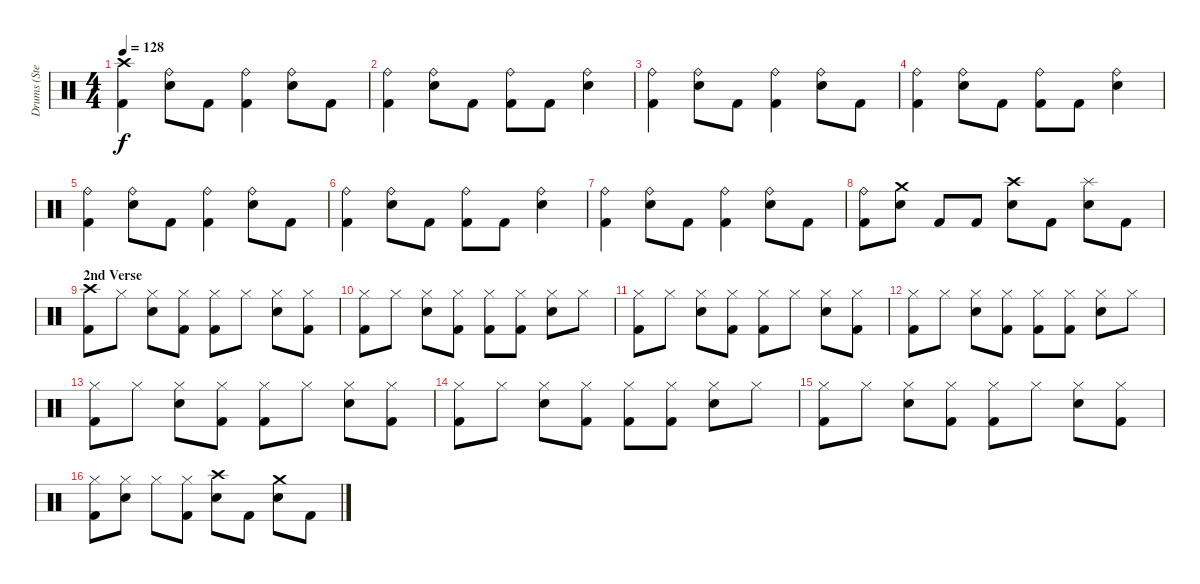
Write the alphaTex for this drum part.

\track ("Drums (Steven)" "Drums (Ste") {instrument percussion}
\staff {score}
\articulation defaults
\ts (4 4)
\tempo 128
\clef neutral
\ks c
("Crash high (hit)" "Kick (hit) 2").4{dy f} ("Ride (bell)" "Snare (hit) 2").8 "Kick (hit) 2".8 ("Ride (bell)" "Kick (hit) 2").4 ("Ride (bell)" "Snare (hit) 2").8 "Kick (hit) 2".8 |
("Ride (bell)" "Kick (hit) 2").4 ("Ride (bell)" "Snare (hit) 2").8 "Kick (hit) 2".8 ("Ride (bell)" "Kick (hit) 2").8 "Kick (hit) 2".8 ("Ride (bell)" "Snare (hit) 2").4 |
("Ride (bell)" "Kick (hit) 2").4 ("Ride (bell)" "Snare (hit) 2").8 "Kick (hit) 2".8 ("Ride (bell)" "Kick (hit) 2").4 ("Ride (bell)" "Snare (hit) 2").8 "Kick (hit) 2".8 |
("Ride (bell)" "Kick (hit) 2").4 ("Ride (bell)" "Snare (hit) 2").8 "Kick (hit) 2".8 ("Ride (bell)" "Kick (hit) 2").8 "Kick (hit) 2".8 ("Ride (bell)" "Snare (hit) 2").4 |
("Ride (bell)" "Kick (hit) 2").4 ("Ride (bell)" "Snare (hit) 2").8 "Kick (hit) 2".8 ("Ride (bell)" "Kick (hit) 2").4 ("Ride (bell)" "Snare (hit) 2").8 "Kick (hit) 2".8 |
("Ride (bell)" "Kick (hit) 2").4 ("Ride (bell)" "Snare (hit) 2").8 "Kick (hit) 2".8 ("Ride (bell)" "Kick (hit) 2").8 "Kick (hit) 2".8 ("Ride (bell)" "Snare (hit) 2").4 |
("Ride (bell)" "Kick (hit) 2").4 ("Ride (bell)" "Snare (hit) 2").8 "Kick (hit) 2".8 ("Ride (bell)" "Kick (hit) 2").4 ("Ride (bell)" "Snare (hit) 2").8 "Kick (hit) 2".8 |
("Ride (bell)" "Kick (hit) 2").8 ("Crash medium (hit)" "Snare (hit) 2").8 "Kick (hit) 2".8 "Kick (hit) 2".8 ("Crash high (hit)" "Snare (hit) 2").8 "Kick (hit) 2".8 ("Splash (hit)" "Snare (hit) 2").8 "Kick (hit) 2".8 |
\section ("" "2nd Verse")
("Crash high (hit)" "Kick (hit) 2").8 "Hi-Hat (closed)".8 ("Hi-Hat (closed)" "Snare (hit) 2").8 ("Hi-Hat (closed)" "Kick (hit) 2").8 ("Hi-Hat (closed)" "Kick (hit) 2").8 "Hi-Hat (closed)".8 ("Hi-Hat (closed)" "Snare (hit) 2").8 ("Hi-Hat (closed)" "Kick (hit) 2").8 |
("Hi-Hat (closed)" "Kick (hit) 2").8 "Hi-Hat (closed)".8 ("Hi-Hat (closed)" "Snare (hit) 2").8 ("Hi-Hat (closed)" "Kick (hit) 2").8 ("Hi-Hat (closed)" "Kick (hit) 2").8 ("Hi-Hat (closed)" "Kick (hit) 2").8 ("Hi-Hat (closed)" "Snare (hit) 2").8 "Hi-Hat (closed)".8 |
("Hi-Hat (closed)" "Kick (hit) 2").8 "Hi-Hat (closed)".8 ("Hi-Hat (closed)" "Snare (hit) 2").8 ("Hi-Hat (closed)" "Kick (hit) 2").8 ("Hi-Hat (closed)" "Kick (hit) 2").8 "Hi-Hat (closed)".8 ("Hi-Hat (closed)" "Snare (hit) 2").8 ("Hi-Hat (closed)" "Kick (hit) 2").8 |
("Hi-Hat (closed)" "Kick (hit) 2").8 "Hi-Hat (closed)".8 ("Hi-Hat (closed)" "Snare (hit) 2").8 ("Hi-Hat (closed)" "Kick (hit) 2").8 ("Hi-Hat (closed)" "Kick (hit) 2").8 ("Hi-Hat (closed)" "Kick (hit) 2").8 ("Hi-Hat (closed)" "Snare (hit) 2").8 "Hi-Hat (closed)".8 |
("Hi-Hat (closed)" "Kick (hit) 2").8 "Hi-Hat (closed)".8 ("Hi-Hat (closed)" "Snare (hit) 2").8 ("Hi-Hat (closed)" "Kick (hit) 2").8 ("Hi-Hat (closed)" "Kick (hit) 2").8 "Hi-Hat (closed)".8 ("Hi-Hat (closed)" "Snare (hit) 2").8 ("Hi-Hat (closed)" "Kick (hit) 2").8 |
("Hi-Hat (closed)" "Kick (hit) 2").8 "Hi-Hat (closed)".8 ("Hi-Hat (closed)" "Snare (hit) 2").8 ("Hi-Hat (closed)" "Kick (hit) 2").8 ("Hi-Hat (closed)" "Kick (hit) 2").8 ("Hi-Hat (closed)" "Kick (hit) 2").8 ("Hi-Hat (closed)" "Snare (hit) 2").8 "Hi-Hat (closed)".8 |
("Hi-Hat (closed)" "Kick (hit) 2").8 "Hi-Hat (closed)".8 ("Hi-Hat (closed)" "Snare (hit) 2").8 ("Hi-Hat (closed)" "Kick (hit) 2").8 ("Hi-Hat (closed)" "Kick (hit) 2").8 "Hi-Hat (closed)".8 ("Hi-Hat (closed)" "Snare (hit) 2").8 ("Hi-Hat (closed)" "Kick (hit) 2").8 |
("Hi-Hat (closed)" "Kick (hit) 2").8 ("Hi-Hat (closed)" "Snare (hit) 2").8 "Hi-Hat (closed)".8 ("Hi-Hat (closed)" "Kick (hit) 2").8 ("Crash high (hit)" "Snare (hit) 2").8 "Kick (hit) 2".8 ("Crash medium (hit)" "Snare (hit) 2").8 "Kick (hit) 2".8
